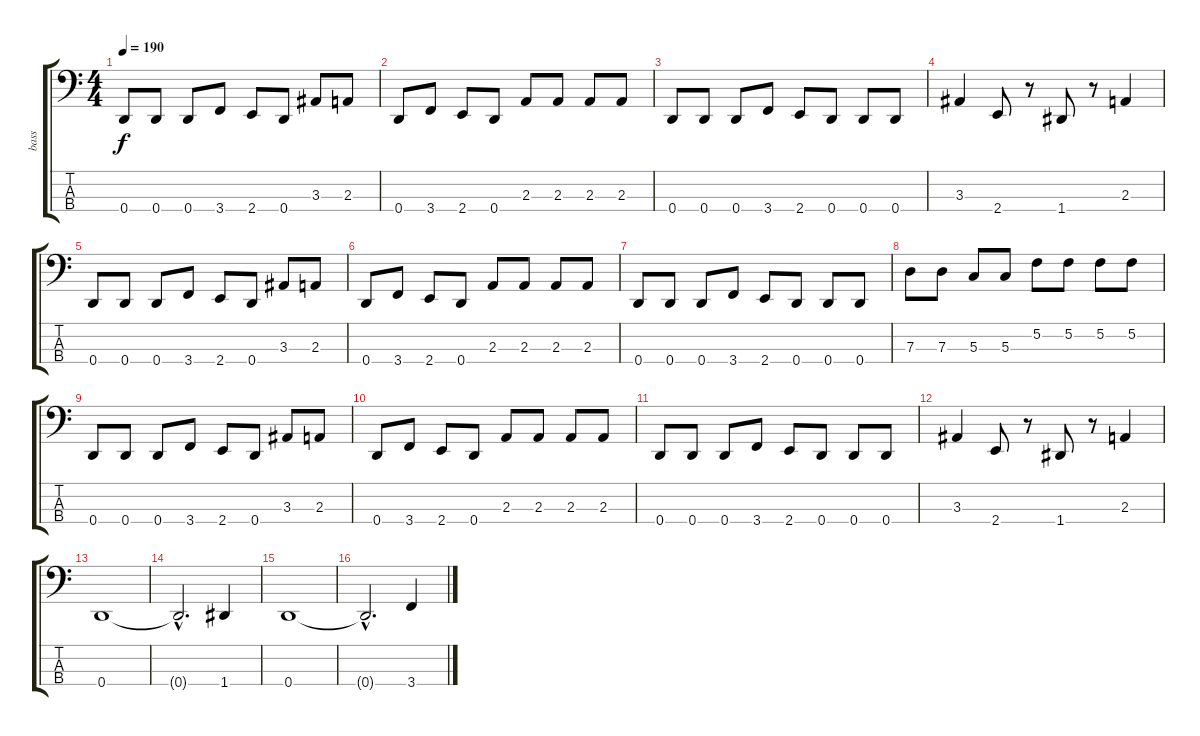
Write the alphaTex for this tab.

\track ("bass" "bass") {instrument electricbasspick}
\staff {score tabs}
\tuning (F2 C2 G1 D1) {hide}
\ts (4 4)
\tempo 190
\clef f4
\ks c
0.4.8{dy f} 0.4.8 0.4.8 3.4.8 2.4.8 0.4.8 3.3.8 2.3.8 |
0.4.8 3.4.8 2.4.8 0.4.8 2.3.8 2.3.8 2.3.8 2.3.8 |
0.4.8 0.4.8 0.4.8 3.4.8 2.4.8 0.4.8 0.4.8 0.4.8 |
3.3.4 2.4.8 r.8 1.4.8 r.8 2.3.4 |
0.4.8 0.4.8 0.4.8 3.4.8 2.4.8 0.4.8 3.3.8 2.3.8 |
0.4.8 3.4.8 2.4.8 0.4.8 2.3.8 2.3.8 2.3.8 2.3.8 |
0.4.8 0.4.8 0.4.8 3.4.8 2.4.8 0.4.8 0.4.8 0.4.8 |
7.3.8 7.3.8 5.3.8 5.3.8 5.2.8 5.2.8 5.2.8 5.2.8 |
0.4.8 0.4.8 0.4.8 3.4.8 2.4.8 0.4.8 3.3.8 2.3.8 |
0.4.8 3.4.8 2.4.8 0.4.8 2.3.8 2.3.8 2.3.8 2.3.8 |
0.4.8 0.4.8 0.4.8 3.4.8 2.4.8 0.4.8 0.4.8 0.4.8 |
3.3.4 2.4.8 r.8 1.4.8 r.8 2.3.4 |
0.4.1 |
0.4{hac t}.2{d} 1.4.4 |
0.4.1 |
0.4{hac t}.2{d} 3.4.4
